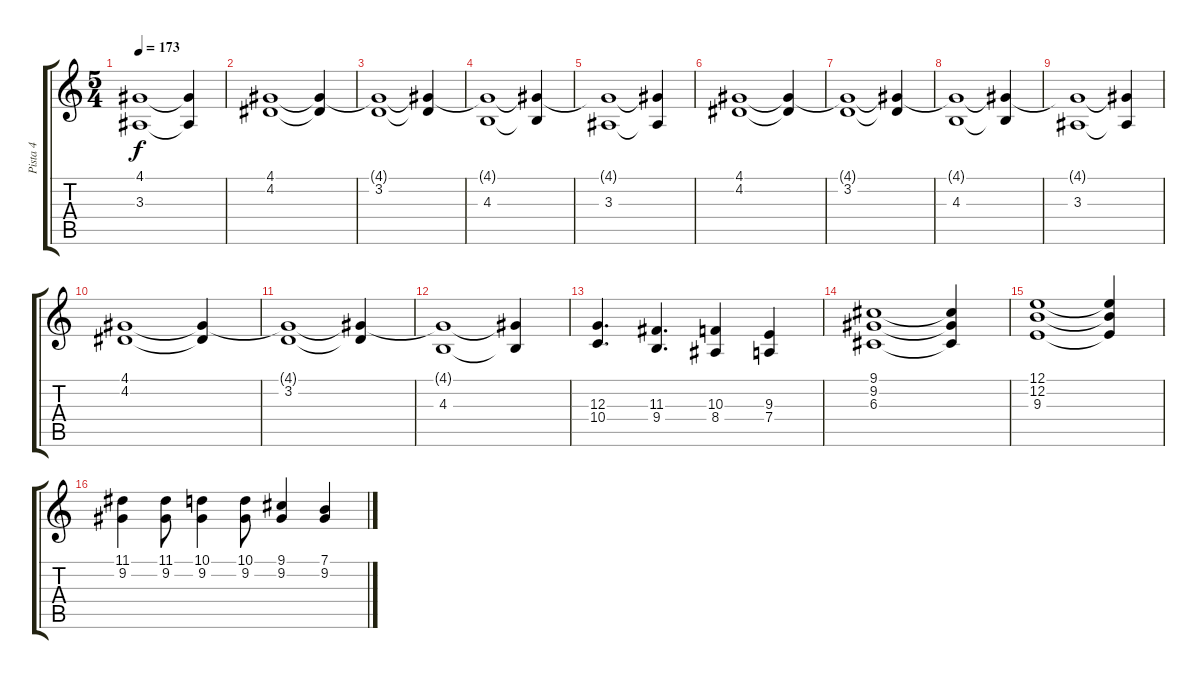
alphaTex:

\track ("Pista 4" "Pista 4") {instrument rockorgan}
\staff {score tabs}
\tuning (E4 B3 G3 D3 A2 E2) {hide}
\ts (5 4)
\tempo 173
\clef g2
\ks c
(4.1{t} 3.3).1{dy f} (4.1{t} 3.3{t}).4 |
(4.1 4.2).1{volume 9 instrument stringensemble1} (4.1{t} 4.2{t}).4 |
(4.1{t} 3.2).1 (4.1{t} 3.2{t}).4 |
(4.1{t} 4.3).1 (4.1{t} 4.3{t}).4 |
(4.1{t} 3.3).1 (4.1{t} 3.3{t}).4 |
(4.1 4.2).1{volume 9 instrument stringensemble1} (4.1{t} 4.2{t}).4 |
(4.1{t} 3.2).1 (4.1{t} 3.2{t}).4 |
(4.1{t} 4.3).1 (4.1{t} 4.3{t}).4 |
(4.1{t} 3.3).1 (4.1{t} 3.3{t}).4 |
(4.1 4.2).1{volume 9 instrument stringensemble1} (4.1{t} 4.2{t}).4 |
(4.1{t} 3.2).1 (4.1{t} 3.2{t}).4 |
(4.1{t} 4.3).1 (4.1{t} 4.3{t}).4 |
(12.3 10.4).4{d} (11.3 9.4).4{d} (10.3 8.4).4 (9.3 7.4).4 |
(9.1 9.2 6.3).1{volume 9 instrument drawbarorgan} (9.1{t} 9.2{t} 6.3{t}).4 |
(12.1 12.2 9.3).1 (12.1{t} 12.2{t} 9.3{t}).4 |
(11.1 9.2).4{volume 9 instrument drawbarorgan} (11.1 9.2).8 (10.1 9.2).4 (10.1 9.2).8 (9.1 9.2).4 (7.1 9.2).4
